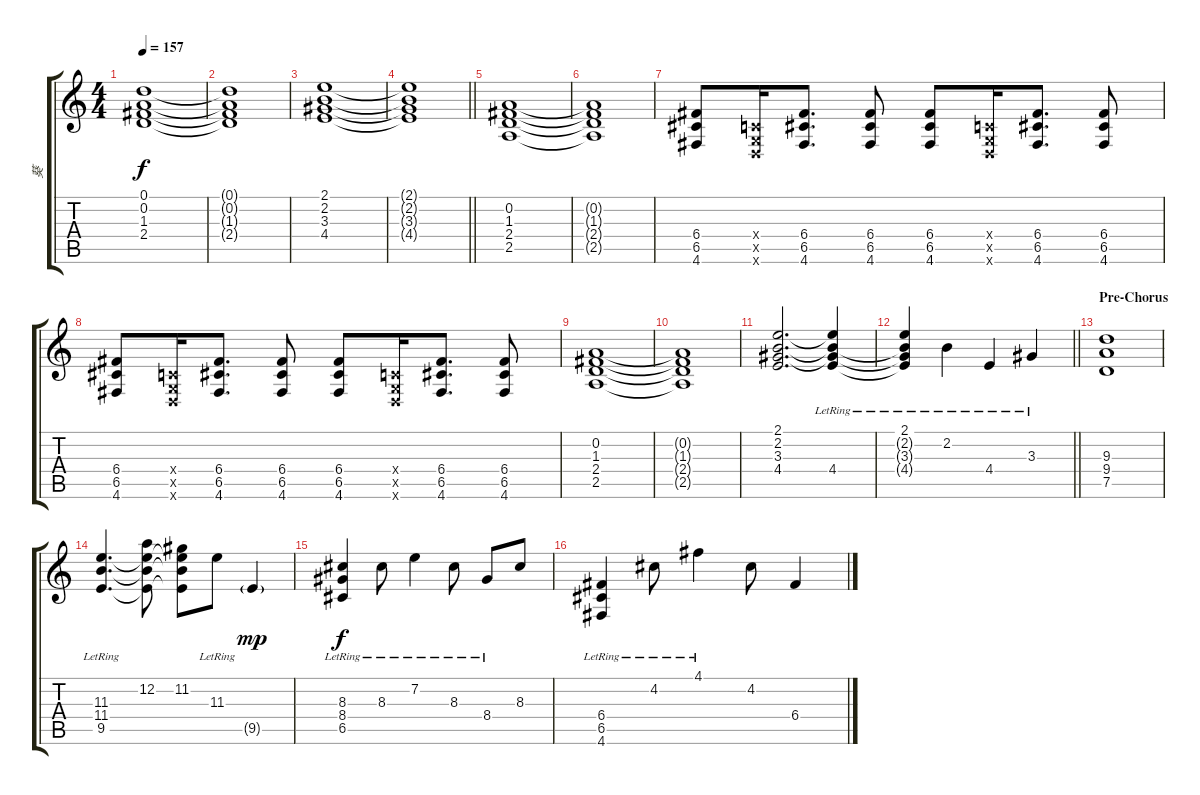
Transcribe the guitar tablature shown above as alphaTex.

\track ("葵" "葵") {instrument overdrivenguitar}
\staff {score tabs}
\tuning (D4 A3 F3 C3 G2 D2) {hide}
\ts (4 4)
\tempo 157
\clef g2
\ks c
(0.1 0.2 1.3 2.4).1{dy f} |
(0.1{t} 0.2{t} 1.3{t} 2.4{t}).1 |
(2.1 2.2 3.3 4.4).1 |
\barLineRight lightlight
(2.1{t} 2.2{t} 3.3{t} 4.4{t}).1 |
\section ("" "")
(0.2 1.3 2.4 2.5).1 |
(0.2{t} 1.3{t} 2.4{t} 2.5{t}).1 |
(6.4 6.5 4.6).8 (0.4{x} 0.5{x} 0.6{x}).16 (6.4 6.5 4.6).8{d} (6.4 6.5 4.6).8 (6.4 6.5 4.6).8 (0.4{x} 0.5{x} 0.6{x}).16 (6.4 6.5 4.6).8{d} (6.4 6.5 4.6).8 |
(6.4 6.5 4.6).8 (0.4{x} 0.5{x} 0.6{x}).16 (6.4 6.5 4.6).8{d} (6.4 6.5 4.6).8 (6.4 6.5 4.6).8 (0.4{x} 0.5{x} 0.6{x}).16 (6.4 6.5 4.6).8{d} (6.4 6.5 4.6).8 |
(0.2 1.3 2.4 2.5).1 |
(0.2{t} 1.3{t} 2.4{t} 2.5{t}).1 |
(2.1 2.2 3.3 4.4).2{d} (2.1{t} 2.2{t} 3.3{t} 4.4{lr}).4 |
\barLineRight lightlight
(2.1{lr} 2.2{t} 3.3{t} 4.4{t}).4 2.2{lr}.4 4.4{lr}.4 3.3{lr}.4 |
\section ("" "Pre-Chorus")
(9.3 9.4 7.5).1 |
(11.3{lr} 11.4{lr} 9.5{lr}).4{d} (12.2 11.3{t} 11.4{t} 9.5{t}).8 (11.2 11.3{t} 11.4{t} 9.5{t}).8 11.3{lr}.8 9.5{g}.4{dy mp} |
(8.3{lr} 8.4{lr} 6.5{lr}).4{dy f} 8.3{lr}.8 7.2{lr}.4 8.3{lr}.8 8.4{lr}.8 8.3.8 |
(6.4{lr} 6.5{lr} 4.6{lr}).4 4.2{lr}.8 4.1{lr}.4 4.2.8 6.4.4
